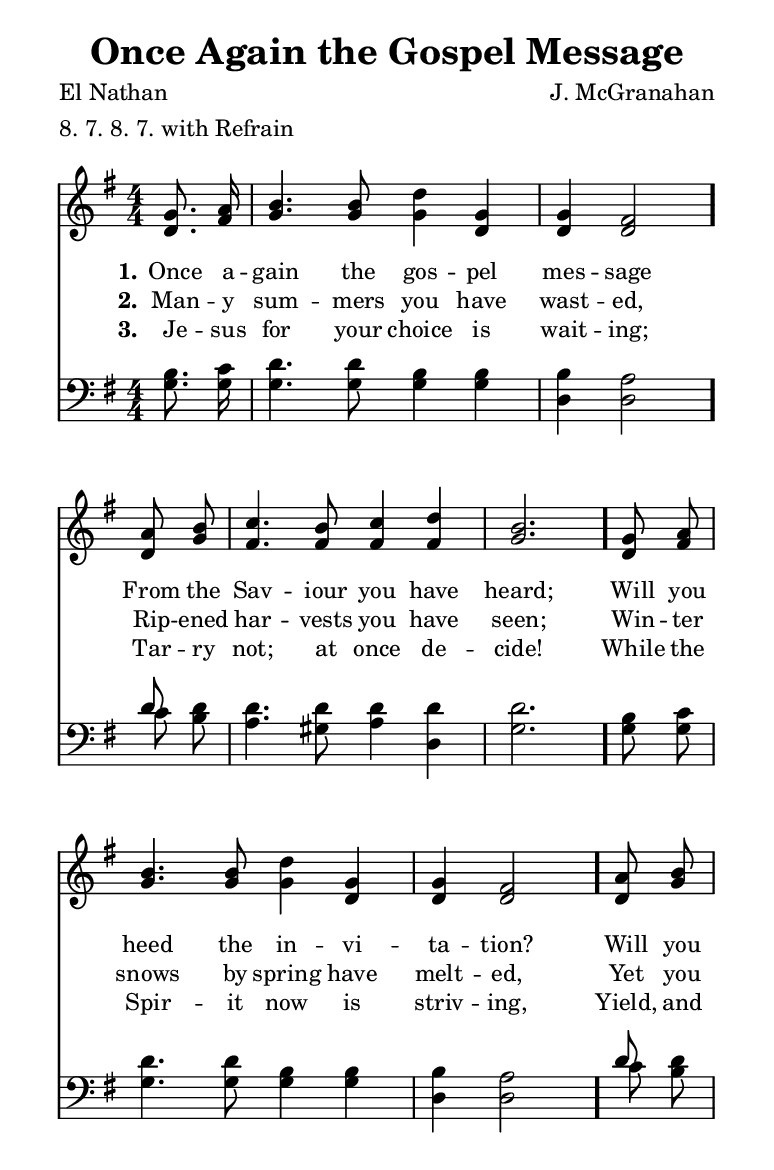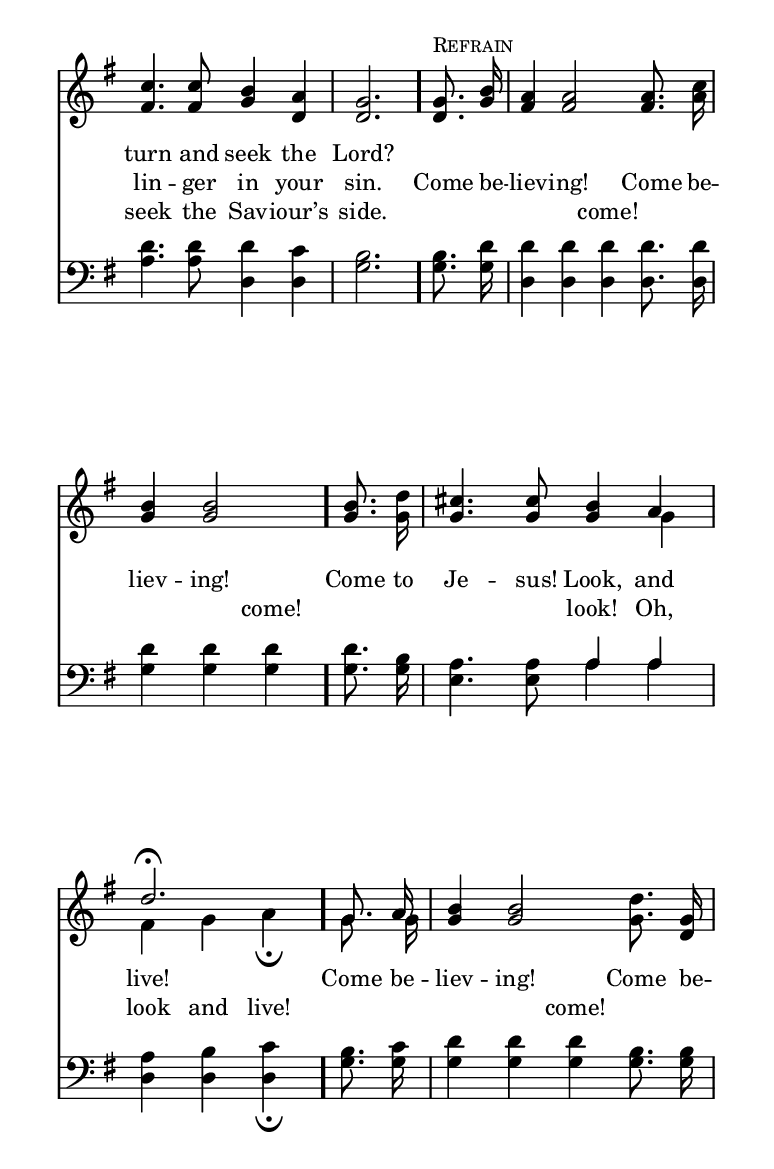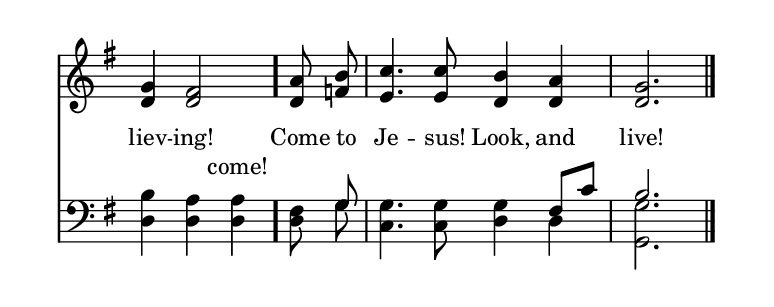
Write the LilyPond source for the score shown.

\include "common/global.ily"
\paper {
  \include "common/paper.ily"
}

\header{
  %gospel
  hymnnumber = "111"
  title = "Once Again the Gospel Message"
  tunename = "Come Believing"
  meter = "8. 7. 8. 7. with Refrain"
  poet = "El Nathan"
  composer = "J. McGranahan"
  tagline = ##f
}

ta = { \tempo 4=80 }
tb = { \tempo 4=40 }

global = {
  \include "common/overrides.ily"
  \override Staff.TimeSignature.style = #'numbered
  \time 4/4
  \override Score.MetronomeMark.transparent = ##t % hide all fermata changes too
  \ta
  \key g \major
  \partial 4
  \autoBeamOff
}

notesSoprano = {
\global
\relative c'' {

  g8. a16 | b4. b8 d4 g,4 | g fis2
  a8 b | c4. b8 c4 d | b2. \eogbreak
  g8 a | b4. b8 d4 g,4 | g fis2
  a8 b | c4. c8 b4 a | g2. \eogbreak

  << s^\markup { \small \caps "Refrain" }
  { g8. b16 | a4 a2 a8. c16 | b4 b2 } >>
  b8. d16 | cis4. cis8 b4 a | d2. \fermata
  g,8. a16 | b4 b2 d8. g,16 | g4 fis2
  a8 b | c4. c8 b4 a | g2.

  \bar "|."

}
}

notesAlto = {
\global
\relative e' {

  d8. fis16 | g4. g8 g4 d | d d2
  d8 g | fis4. fis8 fis4 fis | g2.
  d8 fis | g4. g8 g4 d | d d2
  d8 g | fis4. fis8 g4 d | d2.

  d8. g16 | fis4 fis2 fis8. a16 g4 g2
  g8. g16 | g4. g8 g4 g | fis g \tb a \fermata \ta
  g8. g16 | g4 g2 g8. d16 | d4 d2
  d8 f | e4. e8 d4 d | d2.

}
}

notesTenor = {
\global
\relative a {

  b8. c16 | d4. d8 b4 b | b a2
  d8 d | d4. d8 d4 d | d2.
  b8 c | d4. d8 b4 b | b a2
  d8 d | d4. d8 d4 c | b2.

  b8. d16 | d4 d d d8. d16 | d4 d d
  d8. b16 | a4. a8 a4 a | a b c
  b8. c16 | d4 d d b8. b16 | b4 a a
  fis8 g | g4. g8 g4 fis8[ c'] | b2.

}
}

notesBass = {
\global
\relative f {

  g8. g16 | g4. g8 g4 g | d4 d2
  c'8 b | a4. gis8 a4 d, | g2.
  g8 g | g4. g8 g4 g | d4 d2
  c'8 b | a4. a8 d,4 d | g2.

  g8. g16 | d4 d d d8. d16 | g4 g g
  g8. g16 | e4. e8 a4 a | d,4 d d_\fermata
  g8. g16 | g4 g g g8. g16 | d4 d d
  d8 g | c,4. c8 d4 d | << g2. g,2. >>

}
}

Refrain = \lyricmode {

Come be -- liev -- ing! Come be -- liev -- ing! \bar "."
Come to Je -- sus! Look, and live! \bar "."
Come be -- liev -- ing! Come be -- liev -- ing! \bar "."
Come to Je -- sus! Look, and live! \bar "."

}

wordsA = \lyricmode {
\set stanza = "1."

Once a -- gain the gos -- pel mes -- sage \bar "."
From the Sav -- iour you have heard; \bar "."
Will you heed the in -- vi -- ta -- tion? \bar "."
Will you turn and seek the Lord? \bar "."

}

wordsB = \lyricmode {
\set stanza = "2."

Man -- y sum -- mers you have wast -- ed,
Rip -- ened har -- vests you have seen;
Win -- ter snows by spring have melt -- ed,
Yet you lin -- ger in your sin.

\Refrain

}

wordsC = \lyricmode {
\set stanza = "3."

Je -- sus for your choice is wait -- ing;
Tar -- ry not; at once de -- cide!
While the Spir -- it now is striv -- ing,
Yield, and seek the Sav -- iour’s side.

}

underWords = \lyricmode {

{ \repeat unfold 34 { \skip 4 } }
come!
{ \repeat unfold 4 { \skip 4 } }
come!
{ \repeat unfold 4 { \skip 4 } }
look! Oh, look and live!
{ \repeat unfold 4 { \skip 4 } }
come!
{ \repeat unfold 4 { \skip 4 } }
come!

}

\score {
  \context ChoirStaff <<
    \context Staff = upper <<
      \set Staff.autoBeaming = ##f
      \set ChoirStaff.systemStartDelimiter = #'SystemStartBar
      \set ChoirStaff.printPartCombineTexts = ##f
      \partcombine #'(2 . 9) \notesSoprano \notesAlto
      \context NullVoice = sopranos { \voiceOne << \notesSoprano >> }
      \context Lyrics = one   \lyricsto sopranos \wordsA
      \context Lyrics = two   \lyricsto sopranos \wordsB
      \context Lyrics = three \lyricsto sopranos \wordsC
    >>
    \context Staff = men <<
      \set Staff.autoBeaming = ##f
      \clef bass
      \set ChoirStaff.printPartCombineTexts = ##f
      \partcombine #'(2 . 9) \notesTenor \notesBass
      \context NullVoice = tenors { \voiceOne << \notesTenor >> }
    >>
    \context Lyrics = three \lyricsto tenors \underWords
  >>
  \layout {
    \include "common/layout.ily"
  }
  \midi{
    \include "common/midi.ily"
  }
}

\version "2.19.49"  % necessary for upgrading to future LilyPond versions.

% vi:set et ts=2 sw=2 ai nocindent syntax=lilypond:
